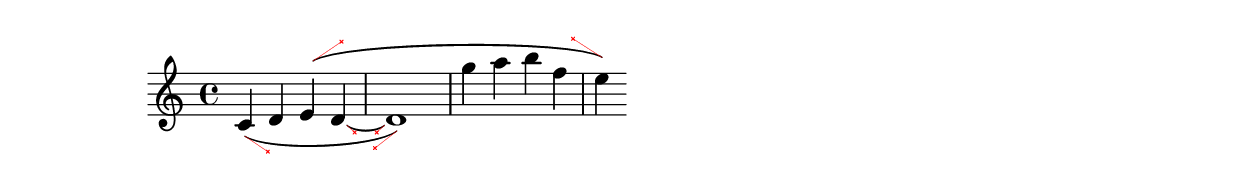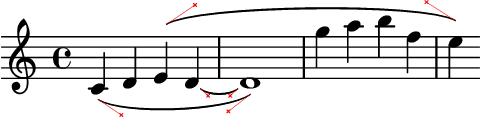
\version "2.16.2"

% use this to crop output page size to match the snippet
#(ly:set-option 'preview #t)

\header {
  snippet-title = "Displaying control points of slurs and ties"
  snippet-author = "David Nalesnik, Thomas Morley, Urs Liska, Janek Warchoł"
  snippet-description = \markup {
  }
  % add comma-separated tags to make searching more effective:
  tags = "slur, tie, bezier curve, control point, preview mode"
  % is this snippet ready?  See meta/status-values.md
  status = "undocumented" % aiming for status "official"
  %{
    TODO:
    - displayed stuff affects layout!! (objects are moved to avoid
      the lines and crosses - make crosses big to have this effect easily
      visible). FIX!
    - there's an error when trying to use with LaissezVibrerTie - fix!
    - check if this really works with RepeatTies
    - it would be nice to have color controlled by a parameter
    - should we use some global settings for thickness and size?
    the function is called several times for different grobs...
  %}
}

%%%%%%%%%%%%%%%%%%%%%%%%%%
% here goes the snippet: %
%%%%%%%%%%%%%%%%%%%%%%%%%%

#(define (make-cross-stencil coords thickness arm-offset)
   ;; coords are the coordinates of the center of the cross
   (ly:stencil-add
    (make-line-stencil
     thickness
     (- (car coords) arm-offset)
     (- (cdr coords) arm-offset)
     (+ (car coords) arm-offset)
     (+ (cdr coords) arm-offset))
    (make-line-stencil
     thickness
     (- (car coords) arm-offset)
     (+ (cdr coords) arm-offset)
     (+ (car coords) arm-offset)
     (- (cdr coords) arm-offset))))

#(define (display-control-points thickness cross-size)
   ;; both arguments are measured in staff-spaces. Typical values are 0.1 0.5
   (lambda (grob)
     (let* ((grob-name (lambda (x) (assq-ref (ly:grob-property x 'meta) 'name)))
            (name (grob-name grob))
            (stil (cond ((or (eq? name 'Slur)(eq? name 'PhrasingSlur))(ly:slur::print grob))
                    ((eq? name 'Tie)(ly:tie::print grob))))
            (ctrpts (ly:grob-property grob 'control-points)))

       ;; add crosses:
       (ly:stencil-add stil
         (ly:stencil-in-color
          (ly:stencil-add
           ;; to go from desired cross size (length of line)
           ;; to arm-offset, we have to divide by 2*sqrt(2)
           (make-cross-stencil (second ctrpts) thickness (/ cross-size 2.8284))
           (make-cross-stencil (third ctrpts) thickness (/ cross-size 2.8284))
           )
          1 0 0) ;; color is hard-coded here (R G B).

         ;; add lines:
         (ly:stencil-in-color
          (ly:stencil-add
           (make-line-stencil (/ thickness 4)
             (car (first ctrpts)) (cdr (first ctrpts))
             (car (second ctrpts))  (cdr (second ctrpts)))
           (make-line-stencil (/ thickness 4)
             (car (third ctrpts)) (cdr (third ctrpts))
             (car (fourth ctrpts))  (cdr (fourth ctrpts)))
           )
          1 0 0) ;; color is hard-coded here (R G B).
         empty-stencil)
       )
     ))

% turn on displaying control-points:
displayControlPoints = {
  \override Slur #'stencil = #(display-control-points 0.08 0.4)
  \override PhrasingSlur #'stencil = #(display-control-points 0.08 0.4)
  \override Tie #'stencil = #(display-control-points 0.08 0.4)
  %\override LaissezVibrerTie #'stencil = #(display-control-points 0.08 0.4)
  \override RepeatTie #'stencil = #(display-control-points 0.08 0.4)
}

%%%%%%%%%%%%%%%%%%%%%
% USAGE EXAMPLE(S): %
%%%%%%%%%%%%%%%%%%%%%

\layout {
  \displayControlPoints
}

\relative c' {
  c( d e\( d~ d1) g'4 a b f | e\)
}
